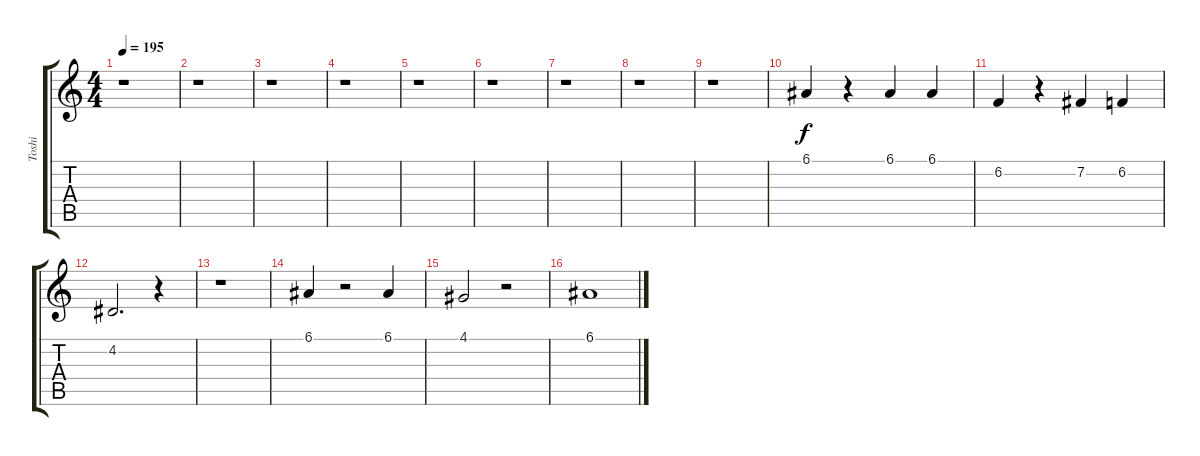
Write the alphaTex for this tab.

\track ("Toshi" "Toshi") {instrument tenorsax}
\staff {score tabs}
\tuning (E4 B3 G3 D3 A2 E2) {hide}
\ts (4 4)
\tempo 195
\clef g2
\ks c
r.1{dy f instrument tenorsax} |
r.1 |
r.1 |
r.1 |
r.1 |
r.1 |
r.1 |
r.1 |
r.1 |
6.1.4 r.4 6.1.4 6.1.4 |
6.2.4 r.4 7.2.4 6.2.4 |
4.2.2{d} r.4 |
r.1 |
6.1.4 r.2 6.1.4 |
4.1.2 r.2 |
6.1.1
